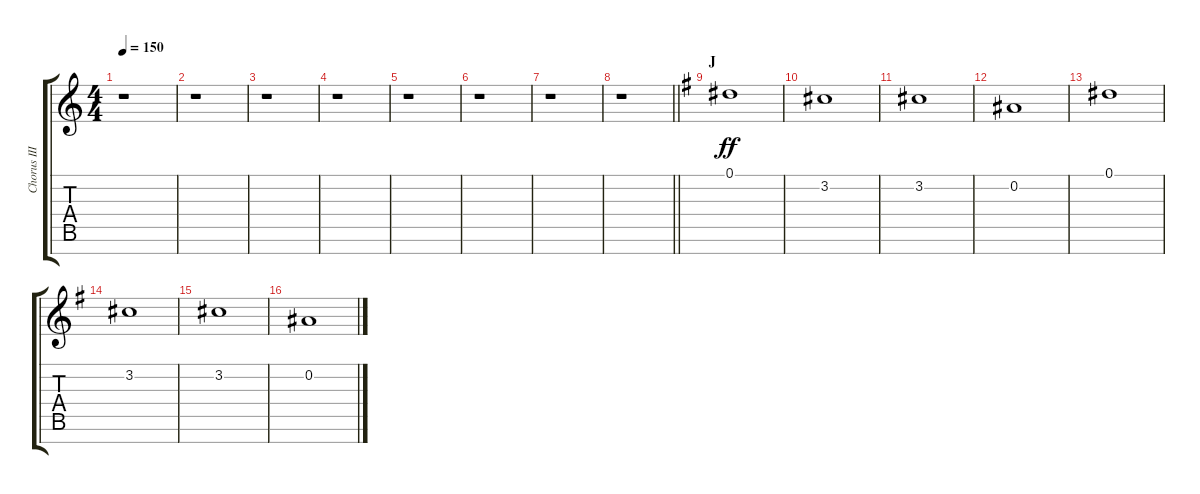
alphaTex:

\track ("Chorus III" "Chorus III") {instrument voiceoohs}
\staff {score tabs}
\tuning (Eb5 Bb4 Gb4 Db4 Ab3 Eb3 Bb2) {hide}
\ts (4 4)
\tempo 150
\clef g2
\ks c
r.1{dy ff} |
r.1 |
r.1 |
r.1 |
r.1 |
r.1 |
r.1 |
\barLineRight lightlight
r.1 |
\section ("" "J")
\ks g
0.1.1 |
3.2.1 |
3.2.1 |
0.2.1 |
0.1.1 |
3.2.1 |
3.2.1 |
0.2.1
